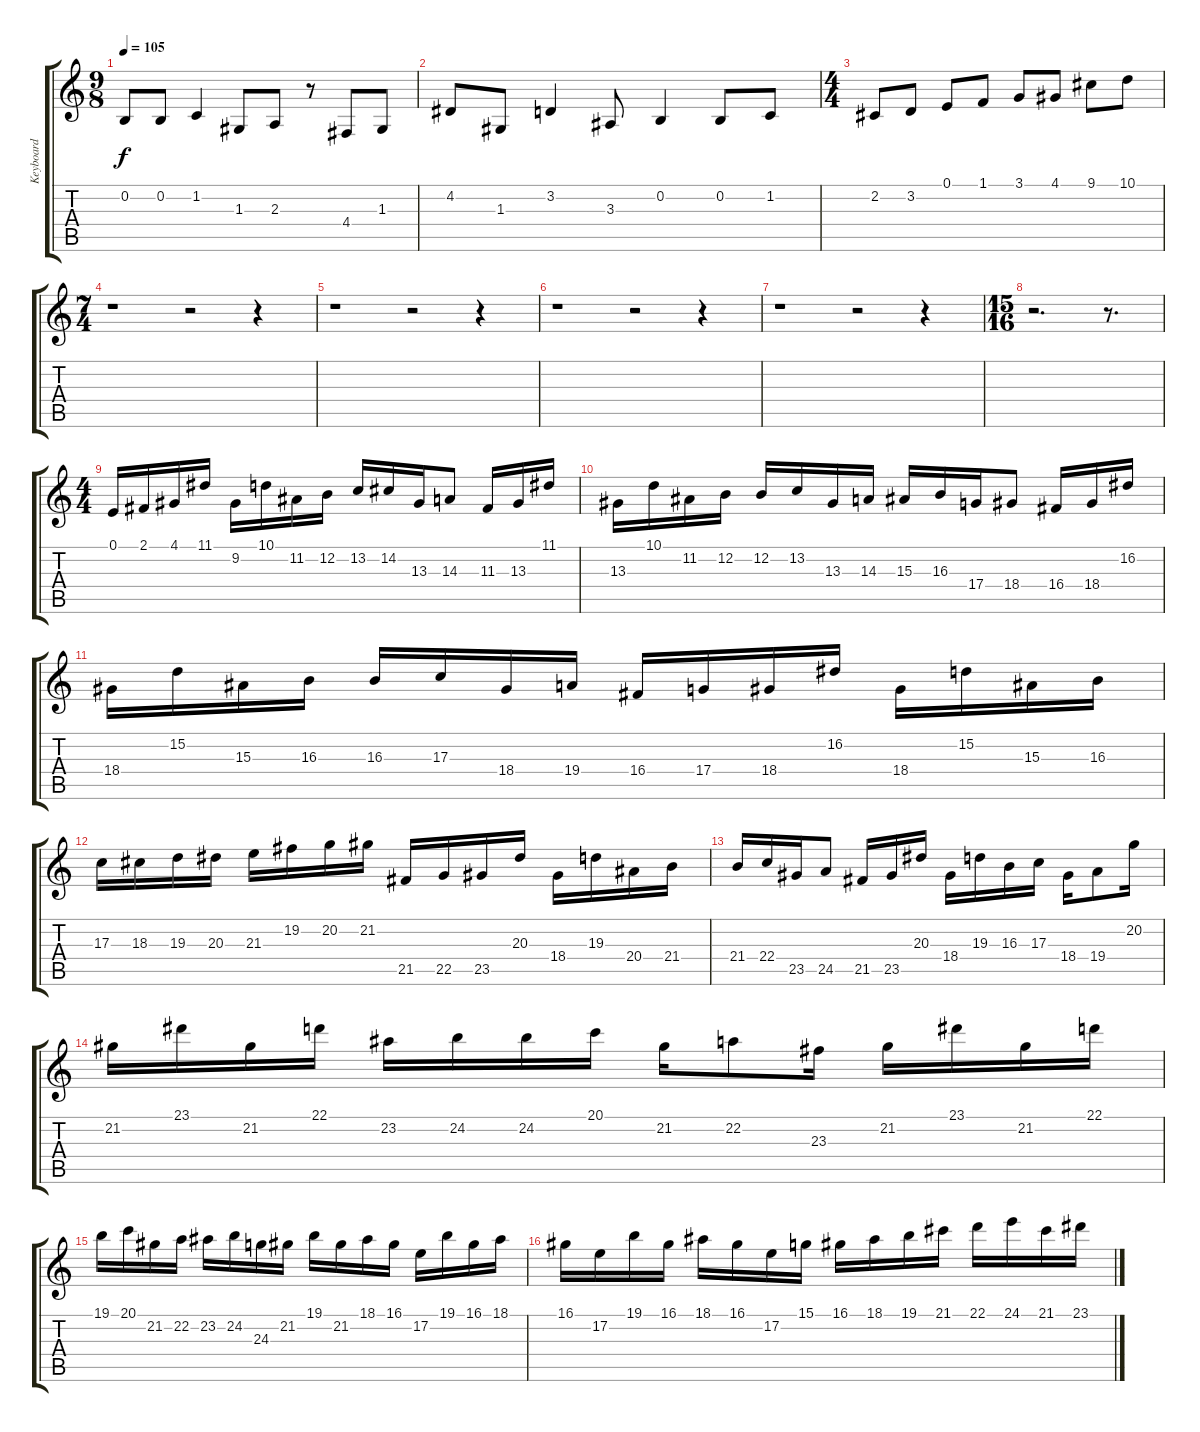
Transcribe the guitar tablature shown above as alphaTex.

\track ("Keyboard" "Keyboard") {instrument pad3polysynth}
\staff {score tabs}
\tuning (E4 B3 G3 D3 A2 E2) {hide}
\ts (9 8)
\tempo 105
\clef g2
\ks c
0.2{t}.8{dy f} 0.2.8 1.2.4 1.3.8 2.3.8 r.8 4.4.8 1.3.8 |
4.2.8 1.3.8 3.2.4 3.3.8 0.2.4 0.2.8 1.2.8 |
\ts (4 4)
2.2.8 3.2.8 0.1.8 1.1.8 3.1.8 4.1.8 9.1.8 10.1.8 |
\ts (7 4)
r.1 r.2 r.4 |
r.1 r.2 r.4 |
r.1 r.2 r.4 |
r.1 r.2 r.4 |
\ts (15 16)
r.2{d} r.8{d} |
\ts (4 4)
0.1.16{volume 9 instrument lead2sawtooth} 2.1.16 4.1.16 11.1.16 9.2.16 10.1.16 11.2.16 12.2.16 13.2.16 14.2.16 13.3.16 14.3.8 11.3.16 13.3.16 11.1.16 |
13.3.16 10.1.16 11.2.16 12.2.16 12.2.16 13.2.16 13.3.16 14.3.16 15.3.16 16.3.16 17.4.16 18.4.8 16.4.16 18.4.16 16.2.16 |
18.4.16 15.2.16 15.3.16 16.3.16 16.3.16 17.3.16 18.4.16 19.4.16 16.4.16 17.4.16 18.4.16 16.2.16 18.4.16 15.2.16 15.3.16 16.3.16 |
17.3.16 18.3.16 19.3.16 20.3.16 21.3.16 19.2.16 20.2.16 21.2.16 21.5.16{instrument lead2sawtooth} 22.5.16 23.5.16 20.3.16 18.4.16 19.3.16 20.4.16 21.4.16 |
21.4.16 22.4.16 23.5.16 24.5.8 21.5.16 23.5.16 20.3.16 18.4.16 19.3.16 16.3.16 17.3.16 18.4.16 19.4.8 20.2.16 |
21.2.16 23.1.16 21.2.16 22.1.16 23.2.16 24.2.16 24.2.16 20.1.16 21.2.16 22.2.8 23.3.16 21.2.16 23.1.16 21.2.16 22.1.16 |
19.1.16 20.1.16 21.2.16 22.2.16 23.2.16 24.2.16 24.3.16 21.2.16 19.1.16 21.2.16 18.1.16 16.1.16 17.2.16 19.1.16 16.1.16 18.1.16 |
16.1.16 17.2.16 19.1.16 16.1.16 18.1.16 16.1.16 17.2.16 15.1.16 16.1.16 18.1.16 19.1.16 21.1.16 22.1.16 24.1.16 21.1.16 23.1.16
